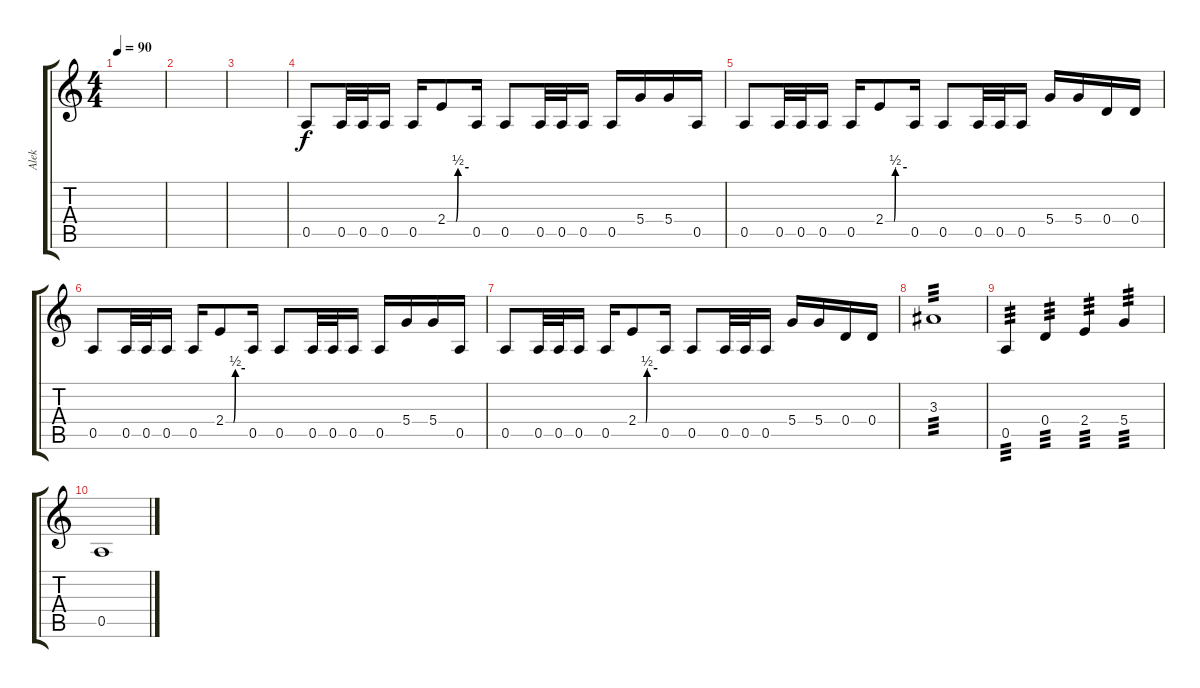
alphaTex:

\track ("Alek" "Alek") {instrument distortionguitar}
\staff {score tabs}
\tuning (E4 B3 G3 D3 A2 E2) {hide}
\ts (4 4)
\tempo 90
\clef g2
\ks c
|
|
|
0.5.8{volume 15} 0.5.32 0.5.32 0.5.16 0.5.16 2.4{be (custom 0 0 24 0 30 2 60 2)}.8 0.5.16 0.5.8 0.5.32 0.5.32 0.5.16 0.5.16 5.4.16 5.4.16 0.5.16 |
0.5.8 0.5.32 0.5.32 0.5.16 0.5.16 2.4{be (custom 0 0 24 0 28 2 30 2 60 2)}.8 0.5.16 0.5.8 0.5.32 0.5.32 0.5.16 5.4.16 5.4.16 0.4.16 0.4.16 |
0.5.8 0.5.32 0.5.32 0.5.16 0.5.16 2.4{be (custom 0 0 24 0 30 2 60 2)}.8 0.5.16 0.5.8 0.5.32 0.5.32 0.5.16 0.5.16 5.4.16 5.4.16 0.5.16 |
0.5.8 0.5.32 0.5.32 0.5.16 0.5.16 2.4{be (custom 0 0 24 0 28 2 30 2 60 2)}.8 0.5.16 0.5.8 0.5.32 0.5.32 0.5.16 5.4.16 5.4.16 0.4.16 0.4.16 |
3.3.1{tp 3} |
0.5.4{tp 3} 0.4.4{tp 3} 2.4.4{tp 3} 5.4.4{tp 3} |
0.5.1
